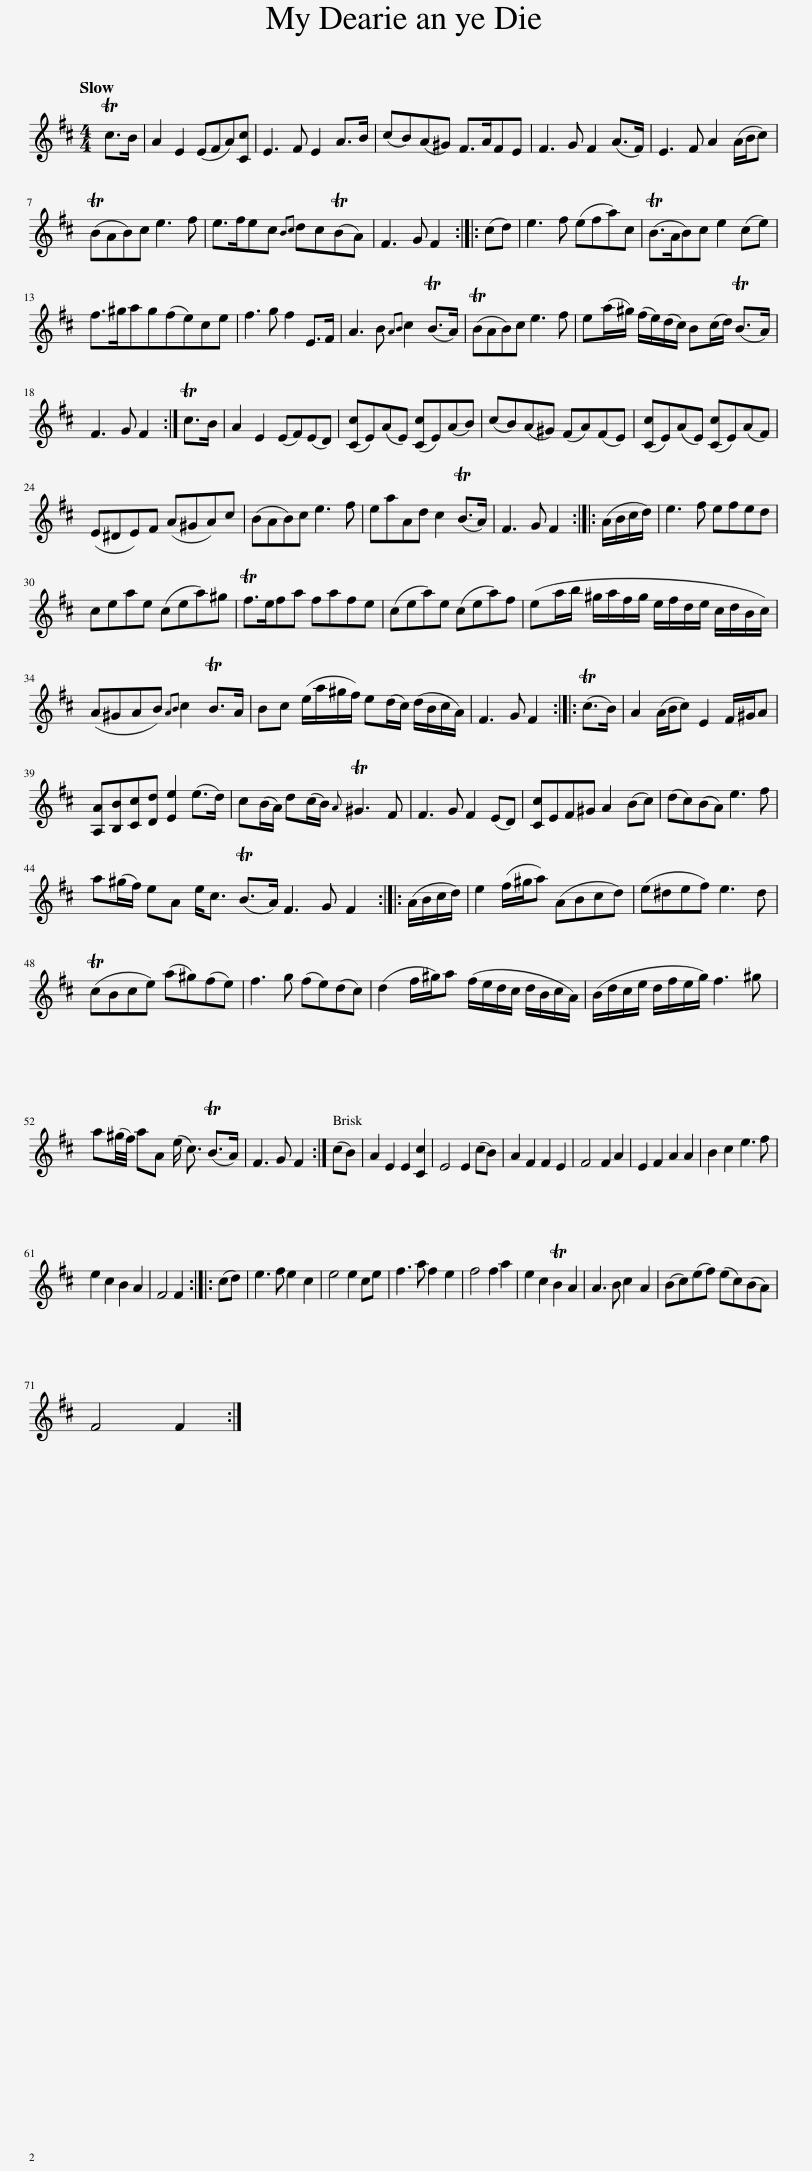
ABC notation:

X:1
L:1/8
Q:1/4=120
M:4/4
I:linebreak $
K:D
V:1 treble
V:1
 Tc>B | A2 E2 (EFA)[Cc] | E3 F E2 A>B | (cB)(A^G) F>AFE | F3 G F2 (A>F) | %5
 E3 F A2 (A/B/c) |$ (TBAB)c e3 f | e>fec{Bc} dc(TBA) | F3 G F2 :: (cd) | %10
 e3 f (efa)c | (TB>AB)c e2 (ce) |$ f>^gag(fe)ce | f3 g f2 E>F | A3 B{AB} c2 (TB>A) | %15
 (TBAB)c e3 f | e(a/^g/) (f/e/)(d/c/) B(c/d/) (TB>A) |$ F3 G F2 :| Tc>B | A2 E2 (EF)(ED) | %20
 ([Cc]E)(AE) ([Cc]E)(AB) | (cB)(A^G) (FA)(FE) | ([Cc]E)(AE) ([Cc]E)(AF) |$ (E^DE)F (A^GA)c | (BAB)c e3 f | %25
 eaAd c2 (TB>A) | F3 G F2 :: (A/B/c/d/) | e3 f efed |$ ceae (cea)^g | %30
 Tf>efa fafe | (cea)e (cea)f | (ea/b/ ^g/a/f/g/ e/f/d/e/ c/d/B/c/) |$ (A^GAB){AB} c2 TB>A | Bc (e/a/^g/f/) e(d/c/) (d/B/c/A/) | %35
 F3 G F2 :: (Tc>B) | A2 (A/B/c) E2 F/^G/A |$ [A,A][B,B][Cc][Dd] [Ee]2 (e>d) | c(B/A/) d(c/B/){A} T^G3 F | %40
 F3 G F2 (ED) | [Cc]EF^G A2 (Bc) | (dc)(BA) e3 f |$ a(^g/f/) eA e<c (TB>A) F3 G F2 :: (A/B/c/d/) | %45
 e2 (f/^g/a) (ABcd) | (e^def) e3 d |$ (TcBce) (a^g)(fe) | f3 g (fe)(dc) | (d2 f/^g/)a (f/e/d/c/ d/B/c/A/) | %50
 (B/d/c/e/ d/f/e/g/) f3 ^g |$ a(^g/4f/4) aA (e/ c3/2) (TB>A) | F3 G F2 :| (cB) | A2 E2 E2 [Cc]2 | %55
 E4 E2 (cB) | A2 F2 F2 E2 | F4 F2 A2 | E2 F2 A2 A2 | B2 c2 e3 f |$ %60
 e2 c2 B2 A2 | F4 F2 :: (cd) | e3 f e2 c2 | e4 e2 ce | %65
 f3 a f2 e2 | f4 f2 a2 | e2 c2 TB2 A2 | A3 B c2 A2 | (Bc)(ef) (ec)(BA) |$ %70
 F4 F2 :| %71
